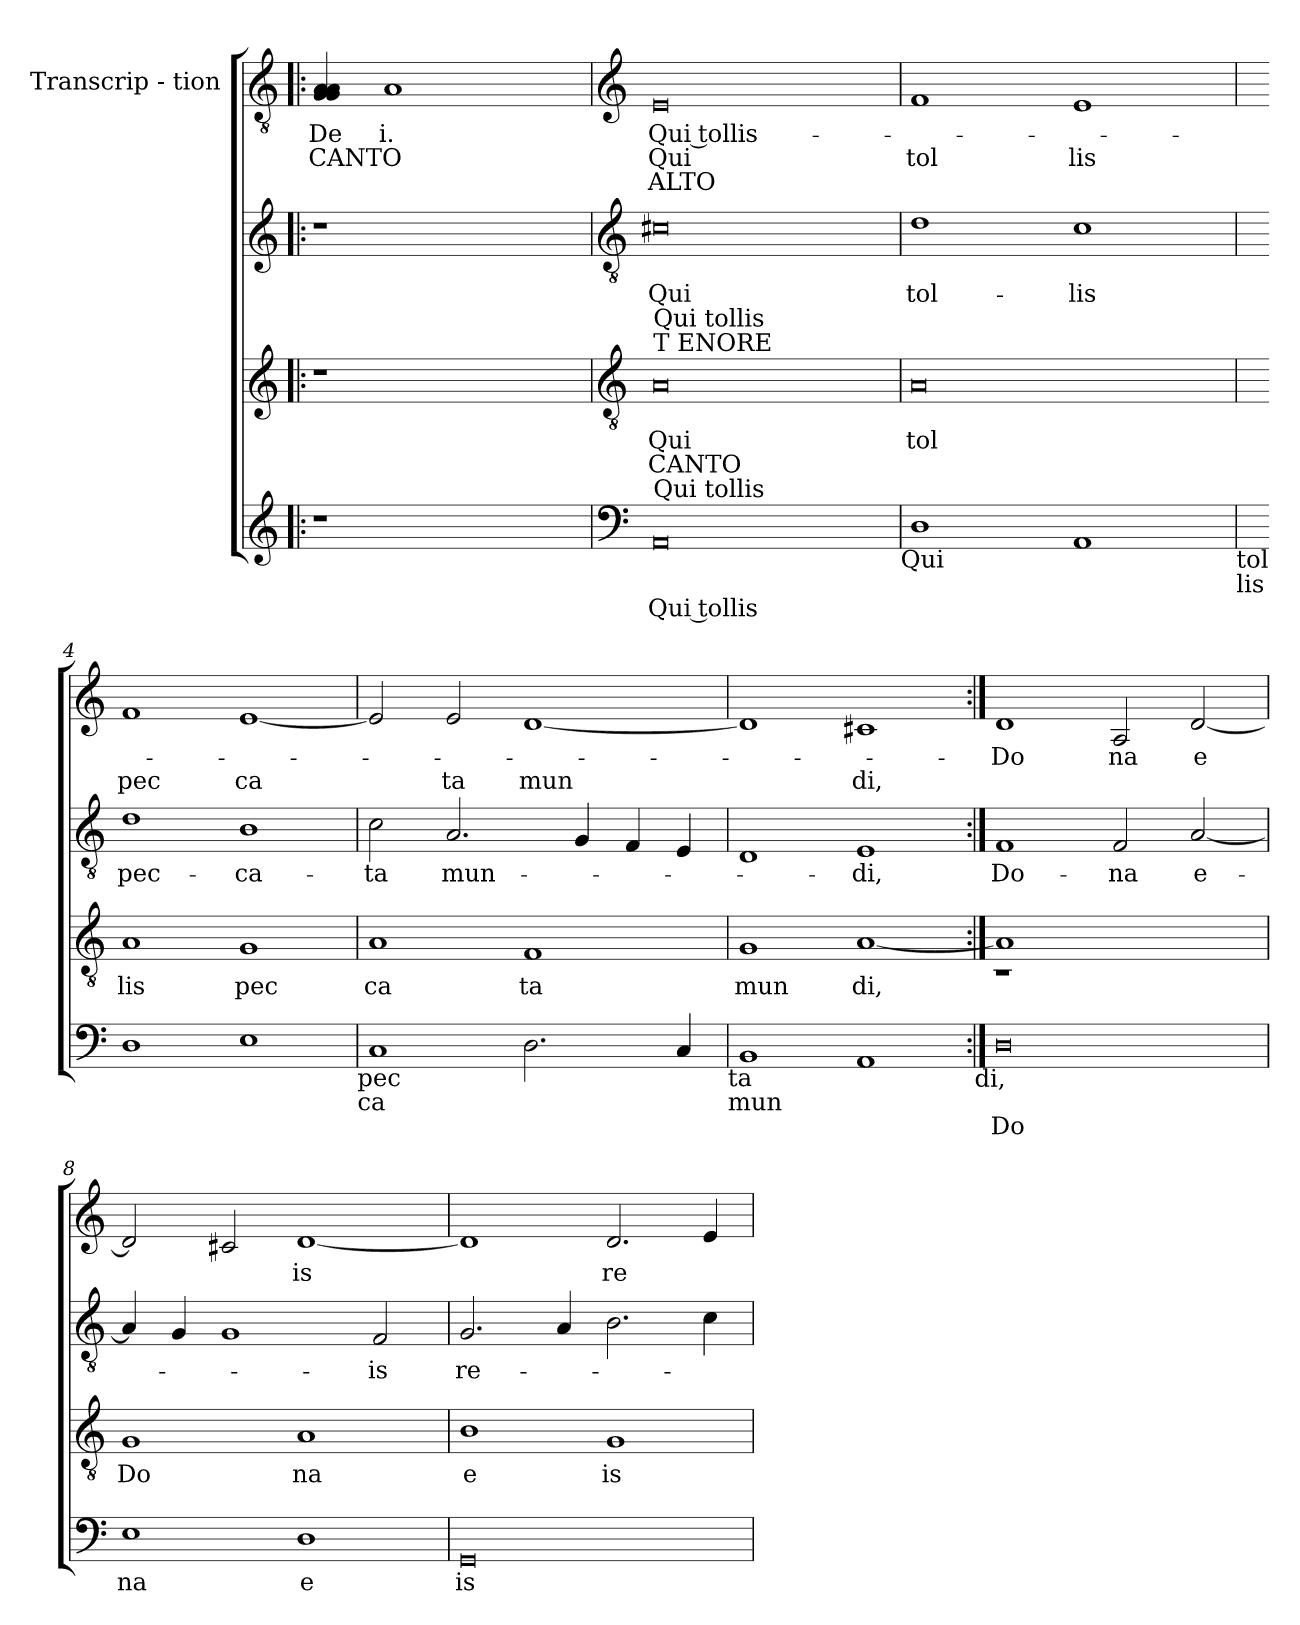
**kern	**text	**kern	**text	**text	**kern	**text	**kern	**text	**text	**text
*part4	*part4	*part3	*part3	*part3	*part2	*part2	*part1	*part1	*part1	*part1
*staff4	*staff4	*staff3	*staff3	*staff3	*staff2	*staff2	*staff1	*staff1	*staff1	*staff1
*	*	*	*	*	*	*	*I"Transcrip - tion	*	*	*
!!LO:PB:g=z
*clefG2	*	*clefG2	*	*	*clefG2	*	*clefGv2	*	*	*
*k[]	*	*k[]	*	*	*k[]	*	*k[]	*	*	*
*C:	*	*C:	*	*	*C:	*	*C:	*	*	*
=1!|:	=1!|:	=1!|:	=1!|:	=1!|:	=1!|:	=1!|:	=1!|:	=1!|:	=1!|:	=1!|:
!	!	!	!	!	!	!	!	!LO:LY:b	!LO:LY:b	!
1r	.	1r	.	.	1r	.	(<4G/ 4G/ 4A/ 4A/	De	CANTO	.
!	!	!	!	!	!	!	!	!LO:LY:b	!	!
.	.	.	.	.	.	.	1A	i.	.	.
4ryy	.	4ryy	.	.	4ryy	.	.	.	.	.
!!LO:LB:g=z
=2	=2	=2	=2	=2	=2	=2	=2	=2	=2	=2
*clefF4	*	*clefGv2	*	*	*clefGv2	*	*clefG2	*	*	*
!	!	!LO:TX:a:t=T ENORE	!	!	!	!	!	!	!	!
!	!	!LO:TX:a:t=Qui tollis	!	!	!	!	!	!	!	!
!LO:TX:a:t=Qui tollis	!	!	!	!	!	!	!	!	!	!
!	!LO:LY:b:rj	!	!LO:LY:b	!LO:LY:b	!	!LO:LY:b	!	!LO:LY:b:rj	!LO:LY:b:rj	!LO:LY:b:rj
0AA	Qui tollis	0A	Qui	CANTO	0c#X	Qui	0e	Qui tollis-	Qui	ALTO
!LO:TX:b:t=Qui	!	!	!	!	!	!	!	!	!	!
=3	=3	=3	=3	=3	=3	=3	=3	=3	=3	=3
!	!	!	!LO:LY:b	!	!	!LO:LY:b	!	!	!LO:LY:b	!
1D	.	0A	tol	.	1d	tol-	1f	.	tol	.
!	!	!	!	!	!	!LO:LY:b	!	!	!LO:LY:b	!
1AA	.	.	.	.	1c	-lis	1e	.	lis	.
!LO:TX:b:t=tol	!	!	!	!	!	!	!	!	!	!
!LO:TX:b:t=lis	!	!	!	!	!	!	!	!	!	!
=4	=4	=4	=4	=4	=4	=4	=4	=4	=4	=4
!	!	!	!LO:LY:b	!	!	!LO:LY:b	!	!	!LO:LY:b	!
1D	.	1A	lis	.	1d	pec-	1f	.	pec	.
!	!	!	!LO:LY:b	!	!	!LO:LY:b	!	!	!LO:LY:b	!
1E	.	1G	pec	.	1B	-ca-	[<1e	.	ca	.
!LO:TX:b:t=pec	!	!	!	!	!	!	!	!	!	!
!LO:TX:b:t=ca	!	!	!	!	!	!	!	!	!	!
=5	=5	=5	=5	=5	=5	=5	=5	=5	=5	=5
!	!	!	!LO:LY:b	!	!	!LO:LY:b	!	!	!	!
1C	.	1A	ca	.	2c\	-ta	2e/]	.	.	.
!	!	!	!	!	!	!LO:LY:b	!	!	!LO:LY:b	!
.	.	.	.	.	2.A/	mun-	2e/	.	ta	.
!	!	!	!LO:LY:b	!	!	!	!	!	!LO:LY:b	!
2.D\	.	1F	ta	.	.	.	[<1d	.	mun	.
.	.	.	.	.	4G/	.	.	.	.	.
.	.	.	.	.	4F/	.	.	.	.	.
4C/	.	.	.	.	4E/	.	.	.	.	.
!LO:TX:b:t=ta	!	!	!	!	!	!	!	!	!	!
!LO:TX:b:t=mun	!	!	!	!	!	!	!	!	!	!
=6	=6	=6	=6	=6	=6	=6	=6	=6	=6	=6
!	!	!	!LO:LY:b	!	!	!	!	!	!	!
1BB	.	1G	mun	.	1D	.	1d]	.	.	.
!	!	!	!LO:LY:b	!	!	!LO:LY:b	!	!	!LO:LY:b	!
1AA	.	[<1A	di,	.	1E	-di,	1c#X	.	di,	.
!LO:TX:b:t=di,	!	!	!	!	!	!	!	!	!	!
!!LO:LB:g=z
=7:|!	=7:|!	=7:|!	=7:|!	=7:|!	=7:|!	=7:|!	=7:|!	=7:|!	=7:|!	=7:|!
*	*	*^	*	*	*	*	*	*	*	*
!	!LO:LY:b	!	!LO:N:vis=1	!	!	!	!LO:LY:b	!	!LO:LY:b	!	!
0D	Do	1A]	0rC	.	.	1F	Do-	1d	-Do	.	.
!	!	!	!	!	!	!	!LO:LY:b	!	!LO:LY:b	!	!
.	.	1ryy	.	.	.	2F/	-na	2A/	na	.	.
!	!	!	!	!	!	!	!LO:LY:b	!	!LO:LY:b	!	!
.	.	.	.	.	.	[<2A/	e-	[<2d/	e	.	.
*	*	*v	*v	*	*	*	*	*	*	*	*
=8	=8	=8	=8	=8	=8	=8	=8	=8	=8	=8
!	!LO:LY:b	!	!LO:LY:b	!	!	!	!	!	!	!
1E	na	1G	Do	.	4A/]	.	2d/]	.	.	.
.	.	.	.	.	4G/	.	.	.	.	.
.	.	.	.	.	1G	.	2c#/	.	.	.
!	!LO:LY:b	!	!LO:LY:b	!	!	!	!	!LO:LY:b	!	!
1D	e	1A	na	.	.	.	[<1d	is	.	.
!	!	!	!	!	!	!LO:LY:b	!	!	!	!
.	.	.	.	.	2F/	-is	.	.	.	.
=9	=9	=9	=9	=9	=9	=9	=9	=9	=9	=9
!	!LO:LY:b	!	!LO:LY:b	!	!	!LO:LY:b	!	!	!	!
0GG	is	1B	e	.	2.G/	re-	1d]	.	.	.
.	.	.	.	.	4A/	.	.	.	.	.
!	!	!	!LO:LY:b	!	!	!	!	!LO:LY:b	!	!
.	.	1G	is	.	2.B\	.	2.d/	re	.	.
.	.	.	.	.	4c\	.	4e/	.	.	.
=	=	=	=	=	=	=	=	=	=	=
*-	*-	*-	*-	*-	*-	*-	*-	*-	*-	*-
